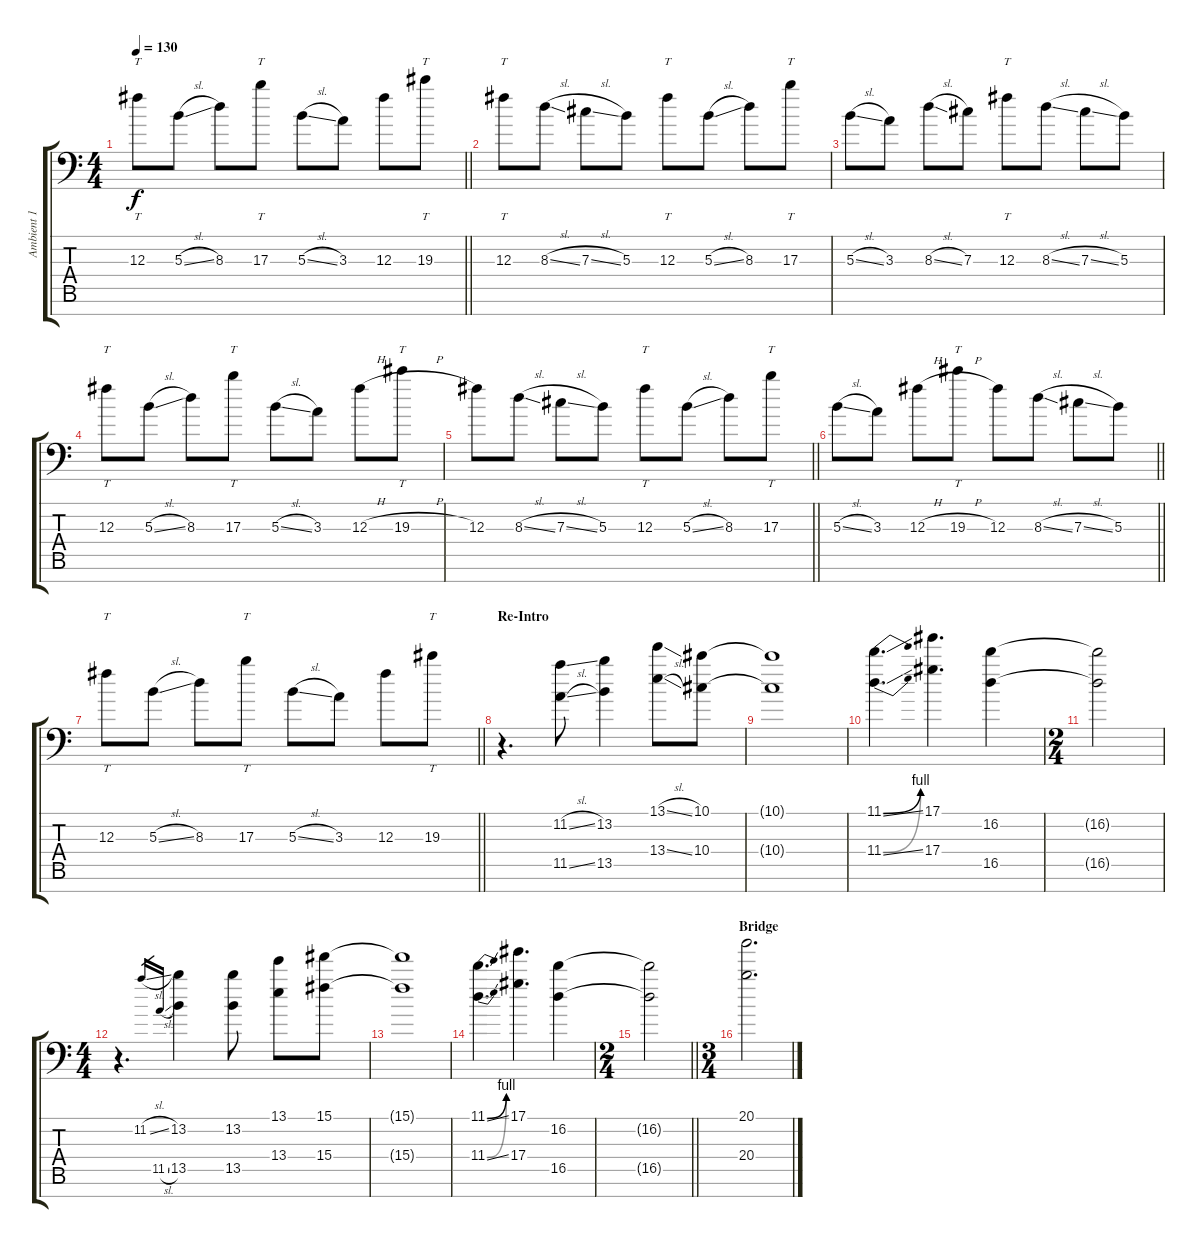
\track ("Ambient 1" "Ambient 1") {instrument electricguitarjazz}
\staff {score tabs}
\tuning (Eb4 Bb3 Gb3 Eb3 Bb2 F2 Bb1) {hide}
\ts (4 4)
\tempo 130
\clef f4
\barLineRight lightlight
\ks c
12.3.8{tt dy f} 5.3{sl}.8 8.3.8 17.3.8{tt} 5.3{sl}.8 3.3.8 12.3.8 19.3.8{tt} |
12.3.8{tt} 8.3{sl}.8 7.3{sl}.8 5.3.8 12.3.8{tt} 5.3{sl}.8 8.3.8 17.3.8{tt} |
5.3{sl}.8 3.3.8 8.3{sl}.8 7.3.8 12.3.8{tt} 8.3{sl}.8 7.3{sl}.8 5.3.8 |
12.3.8{tt} 5.3{sl}.8 8.3.8 17.3.8{tt} 5.3{sl}.8 3.3.8 12.3{h}.8 19.3{h}.8{tt} |
\barLineRight lightlight
12.3.8 8.3{sl}.8 7.3{sl}.8 5.3.8 12.3.8{tt} 5.3{sl}.8 8.3.8 17.3.8{tt} |
\barLineRight lightlight
5.3{sl}.8 3.3.8 12.3{h}.8 19.3{h}.8{tt} 12.3.8 8.3{sl}.8 7.3{sl}.8 5.3.8 |
\barLineRight lightlight
12.3.8{tt} 5.3{sl}.8 8.3.8 17.3.8{tt} 5.3{sl}.8 3.3.8 12.3.8 19.3.8{tt} |
\section ("" "Re-Intro")
r.4{d} (11.2{sl} 11.5{sl}).8 (13.2 13.5).4 (13.1{sl} 13.4{sl}).8 (10.1 10.4).8 |
(10.1{t} 10.4{t}).1 |
(11.1{be (bend 0 0 60 4) ss} 11.4{be (bend 0 0 60 4) ss}).4{d} (17.1 17.4).4{d} (16.2 16.5).4 |
\ts (2 4)
(16.2{t} 16.5{t}).2 |
\ts (4 4)
r.4{d} 11.2{sl}.16{gr} 11.5{sl}.16{gr} (13.2 13.5).4 (13.2 13.5).8 (13.1 13.4).8 (15.1 15.4).8 |
(15.1{t} 15.4{t}).1 |
(11.1{be (bend 0 0 60 4) ss} 11.4{be (bend 0 0 60 4) ss}).4{d} (17.1 17.4).4{d} (16.2 16.5).4 |
\ts (2 4)
\barLineRight lightlight
(16.2{t} 16.5{t}).2 |
\ts (3 4)
\section ("" "Bridge")
(20.1 20.4).2{d volume 5 instrument pad8sweep}
